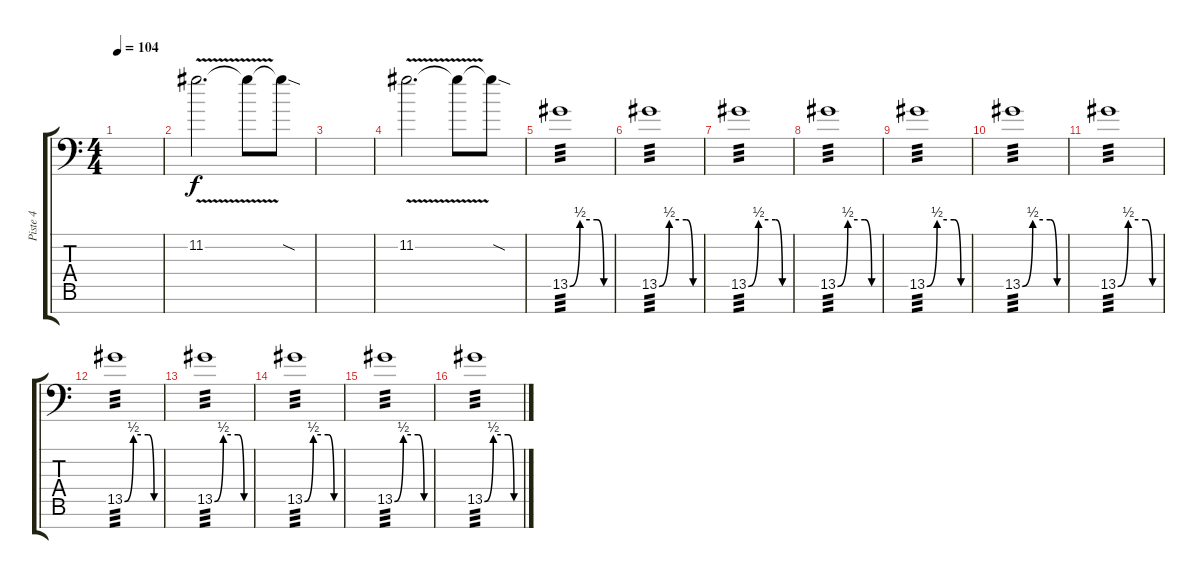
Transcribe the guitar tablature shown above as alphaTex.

\track ("Piste 4" "Piste 4") {instrument distortionguitar}
\staff {score tabs}
\tuning (D4 A3 F3 C3 G2 D2 A1) {hide}
\ts (4 4)
\tempo 104
\clef f4
\ks c
|
11.2{v}.2{d volume 14 balance 16} 11.2{t}.8 11.2{sod t}.8 |
|
11.2{v}.2{d volume 14 balance 0} 11.2{t}.8 11.2{sod t}.8 |
13.5{be (custom 0 0 15 2 40 2 50 0 60 0)}.1{tp 3} |
13.5{be (custom 0 0 15 2 40 2 50 0 60 0)}.1{tp 3} |
13.5{be (custom 0 0 15 2 40 2 50 0 60 0)}.1{tp 3} |
13.5{be (custom 0 0 15 2 40 2 50 0 60 0)}.1{tp 3} |
13.5{be (custom 0 0 15 2 40 2 50 0 60 0)}.1{tp 3} |
13.5{be (custom 0 0 15 2 40 2 50 0 60 0)}.1{tp 3} |
13.5{be (custom 0 0 15 2 40 2 50 0 60 0)}.1{tp 3} |
13.5{be (custom 0 0 15 2 40 2 50 0 60 0)}.1{tp 3} |
13.5{be (custom 0 0 15 2 40 2 50 0 60 0)}.1{tp 3} |
13.5{be (custom 0 0 15 2 40 2 50 0 60 0)}.1{tp 3} |
13.5{be (custom 0 0 15 2 40 2 50 0 60 0)}.1{tp 3} |
13.5{be (custom 0 0 15 2 40 2 50 0 60 0)}.1{tp 3}
